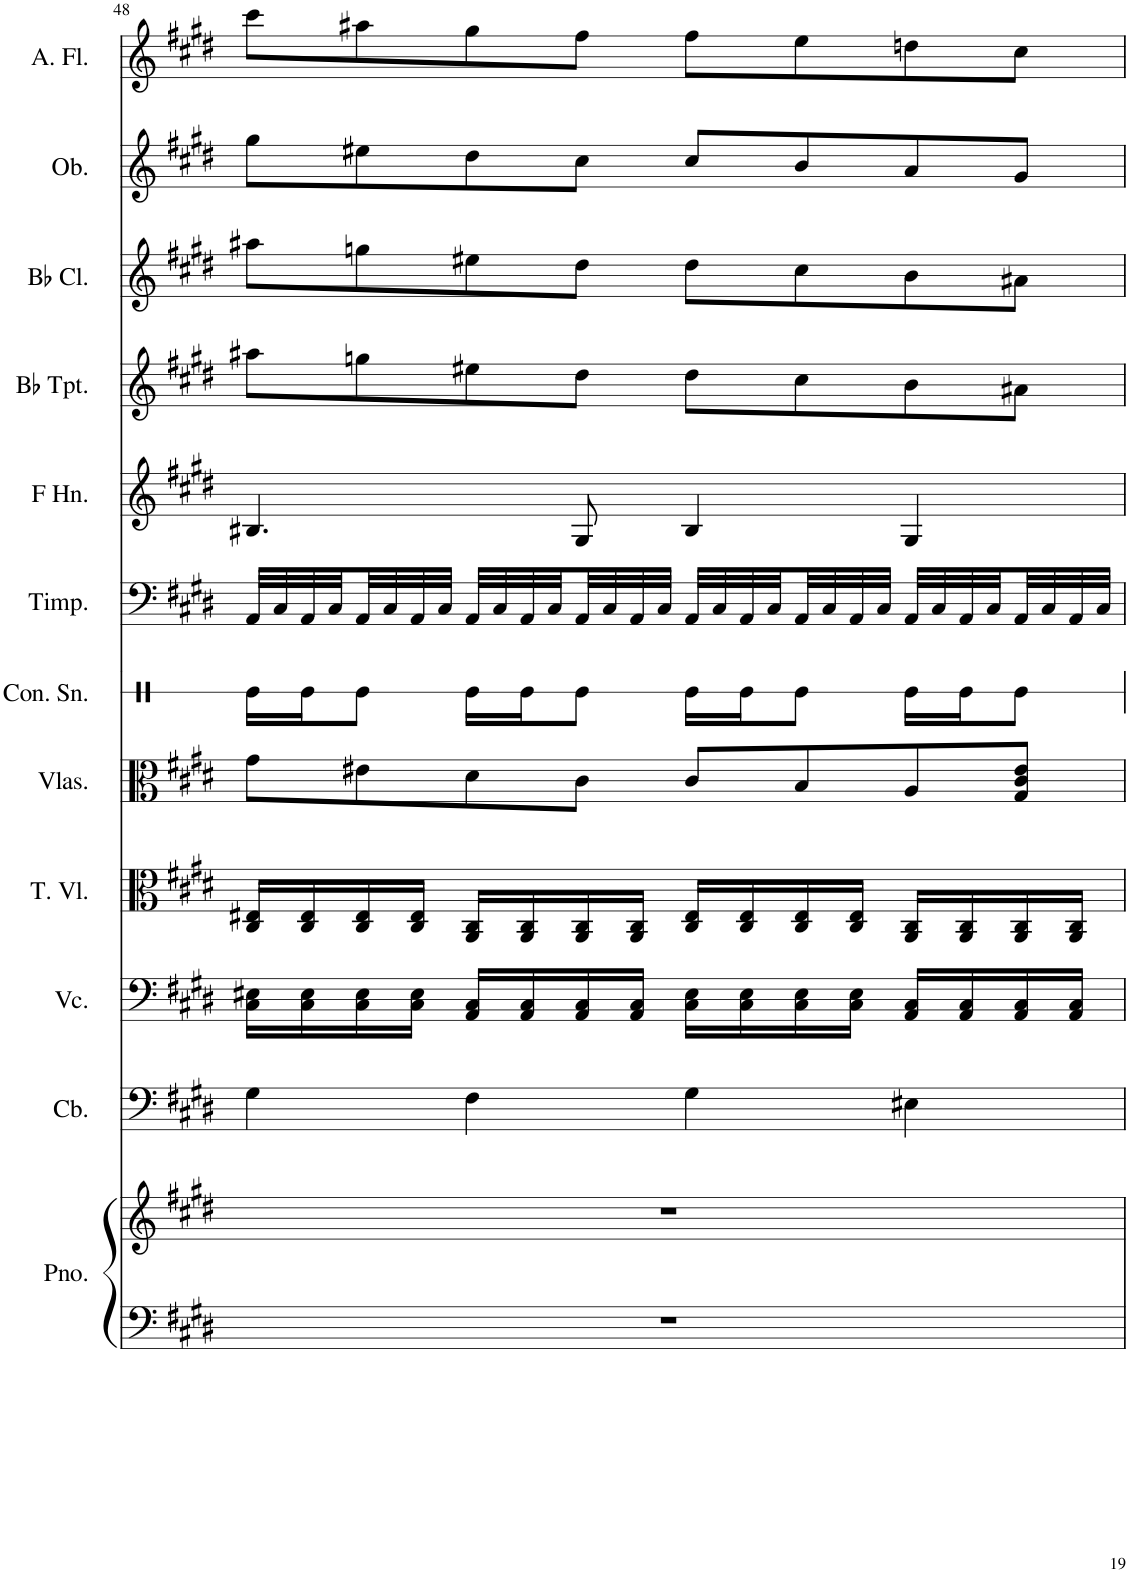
**kern	**kern	**kern	**kern	**kern	**kern	**kern	**kern	**kern	**kern	**kern	**kern	**kern
*part12	*part12	*part11	*part10	*part9	*part8	*part7	*part6	*part5	*part4	*part3	*part2	*part1
*staff13	*staff12	*staff11	*staff10	*staff9	*staff8	*staff7	*staff6	*staff5	*staff4	*staff3	*staff2	*staff1
*I"Piano, Pf.	*	*I"Contrabass, Cb.	*I"Violoncello, Vcl.	*I"Tenor Viol, Vla.	*I"Violas, Vl.I	*I"Concert Snare Drum, Perc.	*I"Timpani, Tp.	*I"Horn in F, Hn.	*I"Bb Trumpet, Tr.	*I"Bb Clarinet, Cl.	*I"Oboe, Ob.	*I"Alto Flute, Fl.
*I'Pno.	*	*I'Cb.	*I'Vc.	*I'T. Vl.	*I'Vlas.	*I'Con. Sn.	*I'Timp.	*I'F Hn.	*I'Bb Tpt.	*I'Bb Cl.	*I'Ob.	*I'A. Fl.
!!LO:PB:g=z
*clefF4	*clefG2	*clefF4	*clefF4	*clefC3	*clefC3	*clefX	*clefF4	*clefG2	*clefG2	*clefG2	*clefG2	*clefG2
*	*	*Trd7c12	*	*	*	*	*	*Trd4c7	*Trd1c2	*Trd1c2	*	*Trd3c5
*k[f#c#g#d#]	*k[f#c#g#d#]	*k[f#c#g#d#]	*k[f#c#g#d#]	*k[f#c#g#d#]	*k[f#c#g#d#]	*k[]	*k[f#c#g#d#]	*k[f#c#g#d#]	*k[f#c#g#d#]	*k[f#c#g#d#]	*k[f#c#g#d#]	*k[f#c#g#d#]
*M4/4	*M4/4	*M4/4	*M4/4	*M4/4	*M4/4	*M4/4	*M4/4	*M4/4	*M4/4	*M4/4	*M4/4	*M4/4
=48	=48	=48	=48	=48	=48	=48	=48	=48	=48	=48	=48	=48
1r	1r	4G#\	16C#\ 16E#X\LL	16C#/ 16E#X/LL	8g#\L	16Re\LL	32AA/LLL	4.B#X/	8aa#X\L	8aa#X\L	8gg#\L	8ccc#\L
.	.	.	.	.	.	.	32C#/	.	.	.	.	.
.	.	.	16C#\ 16E#\	16C#/ 16E#/	.	16Re\J	32AA/	.	.	.	.	.
.	.	.	.	.	.	.	32C#/	.	.	.	.	.
.	.	.	16C#\ 16E#\	16C#/ 16E#/	8e#X\	8Re\J	32AA/	.	8ggn\	8ggn\	8ee#X\	8aa#X\
.	.	.	.	.	.	.	32C#/	.	.	.	.	.
.	.	.	16C#\ 16E#\JJ	16C#/ 16E#/JJ	.	.	32AA/	.	.	.	.	.
.	.	.	.	.	.	.	32C#/JJJ	.	.	.	.	.
.	.	4F#\	16AA/ 16C#/LL	16AA/ 16C#/LL	8d#\	16Re\LL	32AA/LLL	.	8ee#X\	8ee#X\	8dd#\	8gg#\
.	.	.	.	.	.	.	32C#/	.	.	.	.	.
.	.	.	16AA/ 16C#/	16AA/ 16C#/	.	16Re\J	32AA/	.	.	.	.	.
.	.	.	.	.	.	.	32C#/	.	.	.	.	.
.	.	.	16AA/ 16C#/	16AA/ 16C#/	8c#\J	8Re\J	32AA/	8G#/	8dd#\J	8dd#\J	8cc#\J	8ff#\J
.	.	.	.	.	.	.	32C#/	.	.	.	.	.
.	.	.	16AA/ 16C#/JJ	16AA/ 16C#/JJ	.	.	32AA/	.	.	.	.	.
.	.	.	.	.	.	.	32C#/JJJ	.	.	.	.	.
.	.	4G#\	16C#\ 16E#\LL	16C#/ 16E#/LL	8c#/L	16Re\LL	32AA/LLL	4B#/	8dd#\L	8dd#\L	8cc#/L	8ff#\L
.	.	.	.	.	.	.	32C#/	.	.	.	.	.
.	.	.	16C#\ 16E#\	16C#/ 16E#/	.	16Re\J	32AA/	.	.	.	.	.
.	.	.	.	.	.	.	32C#/	.	.	.	.	.
.	.	.	16C#\ 16E#\	16C#/ 16E#/	8B/	8Re\J	32AA/	.	8cc#\	8cc#\	8b/	8ee\
.	.	.	.	.	.	.	32C#/	.	.	.	.	.
.	.	.	16C#\ 16E#\JJ	16C#/ 16E#/JJ	.	.	32AA/	.	.	.	.	.
.	.	.	.	.	.	.	32C#/JJJ	.	.	.	.	.
.	.	4E#X\	16AA/ 16C#/LL	16AA/ 16C#/LL	8A/	16Re\LL	32AA/LLL	4G#/	8b\	8b\	8a/	8ddn\
.	.	.	.	.	.	.	32C#/	.	.	.	.	.
.	.	.	16AA/ 16C#/	16AA/ 16C#/	.	16Re\J	32AA/	.	.	.	.	.
.	.	.	.	.	.	.	32C#/	.	.	.	.	.
.	.	.	16AA/ 16C#/	16AA/ 16C#/	8G#/ 8c#/ 8e#/J	8Re\J	32AA/	.	8a#X\J	8a#X\J	8g#/J	8cc#\J
.	.	.	.	.	.	.	32C#/	.	.	.	.	.
.	.	.	16AA/ 16C#/JJ	16AA/ 16C#/JJ	.	.	32AA/	.	.	.	.	.
.	.	.	.	.	.	.	32C#/JJJ	.	.	.	.	.
=	=	=	=	=	=	=	=	=	=	=	=	=
*-	*-	*-	*-	*-	*-	*-	*-	*-	*-	*-	*-	*-
